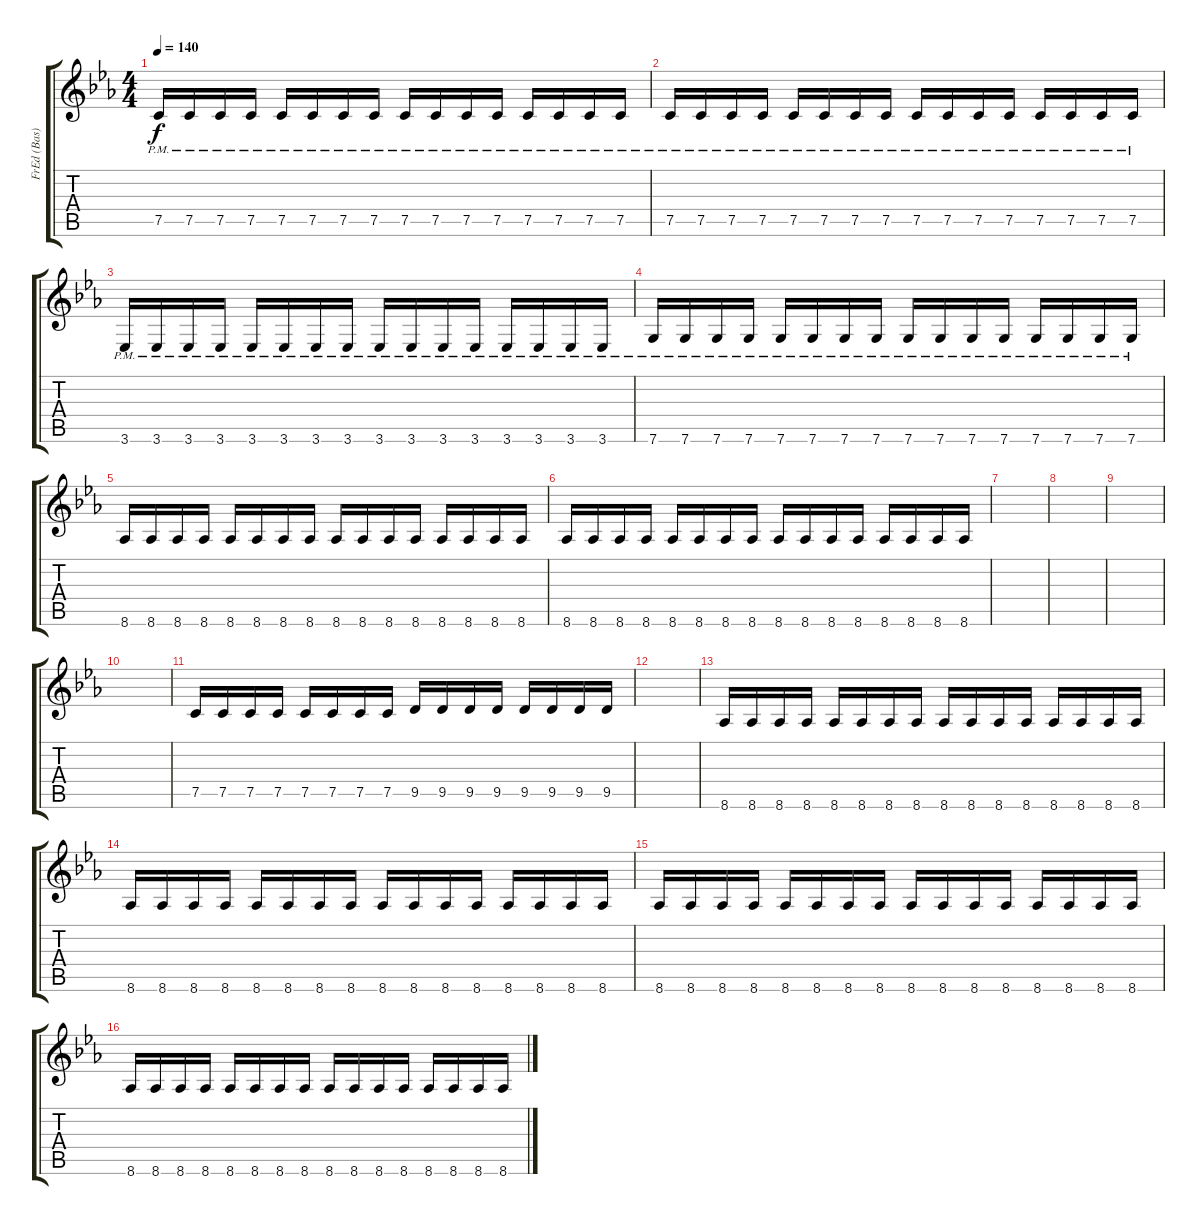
\track ("FrEd (Bas)" "FrEd (Bas)") {instrument electricbasspick}
\staff {score tabs}
\tuning (C4 G3 Eb3 Bb2 F2 C2) {hide}
\ts (4 4)
\tempo 140
\clef g2
\ks eb
7.5{pm}.16{dy f} 7.5{pm}.16 7.5{pm}.16 7.5{pm}.16 7.5{pm}.16 7.5{pm}.16 7.5{pm}.16 7.5{pm}.16 7.5{pm}.16 7.5{pm}.16 7.5{pm}.16 7.5{pm}.16 7.5{pm}.16 7.5{pm}.16 7.5{pm}.16 7.5{pm}.16 |
7.5{pm}.16 7.5{pm}.16 7.5{pm}.16 7.5{pm}.16 7.5{pm}.16 7.5{pm}.16 7.5{pm}.16 7.5{pm}.16 7.5{pm}.16 7.5{pm}.16 7.5{pm}.16 7.5{pm}.16 7.5{pm}.16 7.5{pm}.16 7.5{pm}.16 7.5{pm}.16 |
3.6{pm}.16 3.6{pm}.16 3.6{pm}.16 3.6{pm}.16 3.6{pm}.16 3.6{pm}.16 3.6{pm}.16 3.6{pm}.16 3.6{pm}.16 3.6{pm}.16 3.6{pm}.16 3.6{pm}.16 3.6{pm}.16 3.6{pm}.16 3.6{pm}.16 3.6{pm}.16 |
7.6{pm}.16 7.6{pm}.16 7.6{pm}.16 7.6{pm}.16 7.6{pm}.16 7.6{pm}.16 7.6{pm}.16 7.6{pm}.16 7.6{pm}.16 7.6{pm}.16 7.6{pm}.16 7.6{pm}.16 7.6{pm}.16 7.6{pm}.16 7.6{pm}.16 7.6{pm}.16 |
8.6.16 8.6.16 8.6.16 8.6.16 8.6.16 8.6.16 8.6.16 8.6.16 8.6.16 8.6.16 8.6.16 8.6.16 8.6.16 8.6.16 8.6.16 8.6.16 |
8.6.16 8.6.16 8.6.16 8.6.16 8.6.16 8.6.16 8.6.16 8.6.16 8.6.16 8.6.16 8.6.16 8.6.16 8.6.16 8.6.16 8.6.16 8.6.16 |
|
|
|
|
7.5.16 7.5.16 7.5.16 7.5.16 7.5.16 7.5.16 7.5.16 7.5.16 9.5.16 9.5.16 9.5.16 9.5.16 9.5.16 9.5.16 9.5.16 9.5.16 |
|
8.6.16 8.6.16 8.6.16 8.6.16 8.6.16 8.6.16 8.6.16 8.6.16 8.6.16 8.6.16 8.6.16 8.6.16 8.6.16 8.6.16 8.6.16 8.6.16 |
8.6.16 8.6.16 8.6.16 8.6.16 8.6.16 8.6.16 8.6.16 8.6.16 8.6.16 8.6.16 8.6.16 8.6.16 8.6.16 8.6.16 8.6.16 8.6.16 |
8.6.16 8.6.16 8.6.16 8.6.16 8.6.16 8.6.16 8.6.16 8.6.16 8.6.16 8.6.16 8.6.16 8.6.16 8.6.16 8.6.16 8.6.16 8.6.16 |
8.6.16 8.6.16 8.6.16 8.6.16 8.6.16 8.6.16 8.6.16 8.6.16 8.6.16 8.6.16 8.6.16 8.6.16 8.6.16 8.6.16 8.6.16 8.6.16
